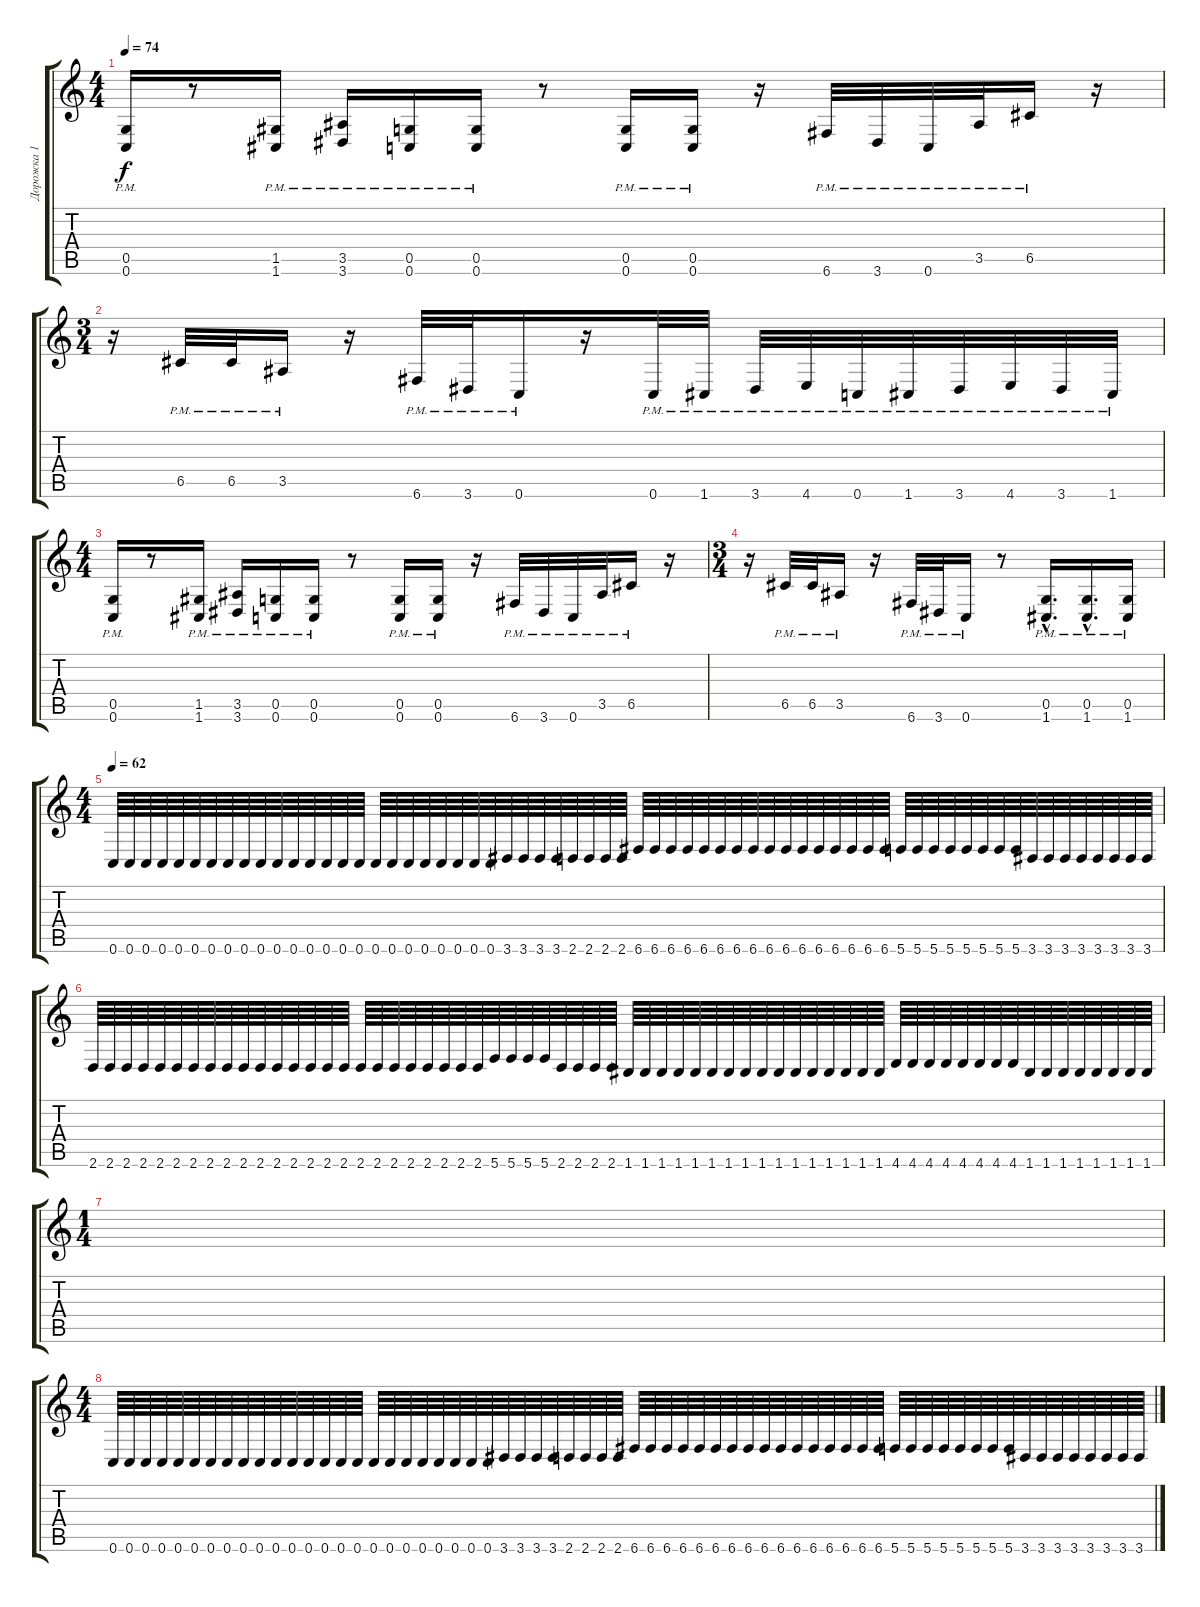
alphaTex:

\track ("Дорожка 1" "Дорожка 1") {instrument distortionguitar}
\staff {score tabs}
\tuning (D4 A3 F3 C3 G2 C2) {hide}
\ts (4 4)
\tempo 74
\clef g2
\ks c
(0.5{pm} 0.6{pm}).16{dy f} r.8 (1.5{pm} 1.6{pm}).16 (3.5{pm} 3.6{pm}).16 (0.5{pm} 0.6{pm}).16 (0.5{pm} 0.6{pm}).16 r.8 (0.5{pm} 0.6{pm}).16 (0.5{pm} 0.6{pm}).16 r.16 6.6{pm}.32 3.6{pm}.32 0.6{pm}.32 3.5{pm}.32 6.5{pm}.16 r.16 |
\ts (3 4)
r.16 6.5{pm}.32 6.5{pm}.32 3.5{pm}.16 r.16 6.6{pm}.32 3.6{pm}.32 0.6{pm}.16 r.16 0.6{pm}.32 1.6{pm}.32 3.6{pm}.32 4.6{pm}.32 0.6{pm}.32 1.6{pm}.32 3.6{pm}.32 4.6{pm}.32 3.6{pm}.32 1.6{pm}.32 |
\ts (4 4)
(0.5{pm} 0.6{pm}).16 r.8 (1.5{pm} 1.6{pm}).16 (3.5{pm} 3.6{pm}).16 (0.5{pm} 0.6{pm}).16 (0.5{pm} 0.6{pm}).16 r.8 (0.5{pm} 0.6{pm}).16 (0.5{pm} 0.6{pm}).16 r.16 6.6{pm}.32 3.6{pm}.32 0.6{pm}.32 3.5{pm}.32 6.5{pm}.16 r.16 |
\ts (3 4)
r.16 6.5{pm}.32 6.5{pm}.32 3.5{pm}.16 r.16 6.6{pm}.32 3.6{pm}.32 0.6{pm}.16 r.8 (0.5{hac pm} 1.6{hac}).16{d} (0.5{hac pm} 1.6{hac}).16{d} (0.5{pm} 1.6).16 |
\ts (4 4)
\tempo 62
0.6.64 0.6.64 0.6.64 0.6.64 0.6.64 0.6.64 0.6.64 0.6.64 0.6.64 0.6.64 0.6.64 0.6.64 0.6.64 0.6.64 0.6.64 0.6.64 0.6.64 0.6.64 0.6.64 0.6.64 0.6.64 0.6.64 0.6.64 0.6.64 3.6.64 3.6.64 3.6.64 3.6.64 2.6.64 2.6.64 2.6.64 2.6.64 6.6.64 6.6.64 6.6.64 6.6.64 6.6.64 6.6.64 6.6.64 6.6.64 6.6.64 6.6.64 6.6.64 6.6.64 6.6.64 6.6.64 6.6.64 6.6.64 5.6.64 5.6.64 5.6.64 5.6.64 5.6.64 5.6.64 5.6.64 5.6.64 3.6.64 3.6.64 3.6.64 3.6.64 3.6.64 3.6.64 3.6.64 3.6.64 |
2.6.64 2.6.64 2.6.64 2.6.64 2.6.64 2.6.64 2.6.64 2.6.64 2.6.64 2.6.64 2.6.64 2.6.64 2.6.64 2.6.64 2.6.64 2.6.64 2.6.64 2.6.64 2.6.64 2.6.64 2.6.64 2.6.64 2.6.64 2.6.64 5.6.64 5.6.64 5.6.64 5.6.64 2.6.64 2.6.64 2.6.64 2.6.64 1.6.64 1.6.64 1.6.64 1.6.64 1.6.64 1.6.64 1.6.64 1.6.64 1.6.64 1.6.64 1.6.64 1.6.64 1.6.64 1.6.64 1.6.64 1.6.64 4.6.64 4.6.64 4.6.64 4.6.64 4.6.64 4.6.64 4.6.64 4.6.64 1.6.64 1.6.64 1.6.64 1.6.64 1.6.64 1.6.64 1.6.64 1.6.64 |
\ts (1 4)
|
\ts (4 4)
0.6.64 0.6.64 0.6.64 0.6.64 0.6.64 0.6.64 0.6.64 0.6.64 0.6.64 0.6.64 0.6.64 0.6.64 0.6.64 0.6.64 0.6.64 0.6.64 0.6.64 0.6.64 0.6.64 0.6.64 0.6.64 0.6.64 0.6.64 0.6.64 3.6.64 3.6.64 3.6.64 3.6.64 2.6.64 2.6.64 2.6.64 2.6.64 6.6.64 6.6.64 6.6.64 6.6.64 6.6.64 6.6.64 6.6.64 6.6.64 6.6.64 6.6.64 6.6.64 6.6.64 6.6.64 6.6.64 6.6.64 6.6.64 5.6.64 5.6.64 5.6.64 5.6.64 5.6.64 5.6.64 5.6.64 5.6.64 3.6.64 3.6.64 3.6.64 3.6.64 3.6.64 3.6.64 3.6.64 3.6.64
